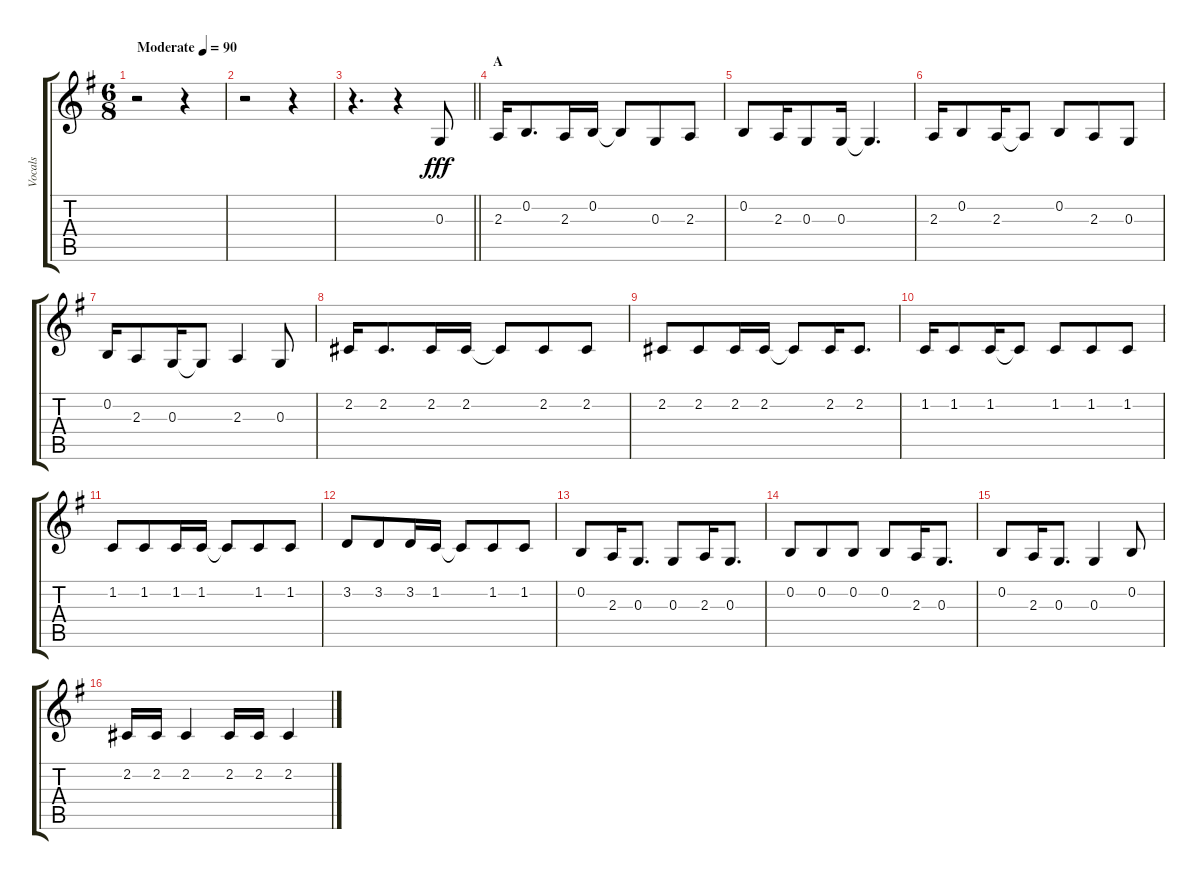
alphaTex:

\track ("Vocals" "Vocals") {instrument voiceoohs}
\staff {score tabs}
\tuning (E4 B3 G3 D3 A2 E2) {hide}
\ts (6 8)
\tempo (90 "Moderate")
\clef g2
\ks g
r.2{dy fff instrument voiceoohs} r.4 |
r.2 r.4 |
\barLineRight lightlight
r.4{d} r.4 0.3.8 |
\section ("" "A")
2.3.16 0.2.8{d} 2.3.16 0.2.16 0.2{t}.8 0.3.8 2.3.8 |
0.2.8 2.3.16 0.3.8 0.3.16 0.3{t}.4{d} |
2.3.16 0.2.8 2.3.16 2.3{t}.8 0.2.8 2.3.8 0.3.8 |
0.2.16 2.3.8 0.3.16 0.3{t}.8 2.3.4 0.3.8 |
2.2.16 2.2.8{d} 2.2.16 2.2.16 2.2{t}.8 2.2.8 2.2.8 |
2.2.8 2.2.8 2.2.16 2.2.16 2.2{t}.8 2.2.16 2.2.8{d} |
1.2.16 1.2.8 1.2.16 1.2{t}.8 1.2.8 1.2.8 1.2.8 |
1.2.8 1.2.8 1.2.16 1.2.16 1.2{t}.8 1.2.8 1.2.8 |
3.2.8 3.2.8 3.2.16 1.2.16 1.2{t}.8 1.2.8 1.2.8 |
0.2.8 2.3.16 0.3.8{d} 0.3.8 2.3.16 0.3.8{d} |
0.2.8 0.2.8 0.2.8 0.2.8 2.3.16 0.3.8{d} |
0.2.8 2.3.16 0.3.8{d} 0.3.4 0.2.8 |
2.2.16 2.2.16 2.2.4 2.2.16 2.2.16 2.2.4
